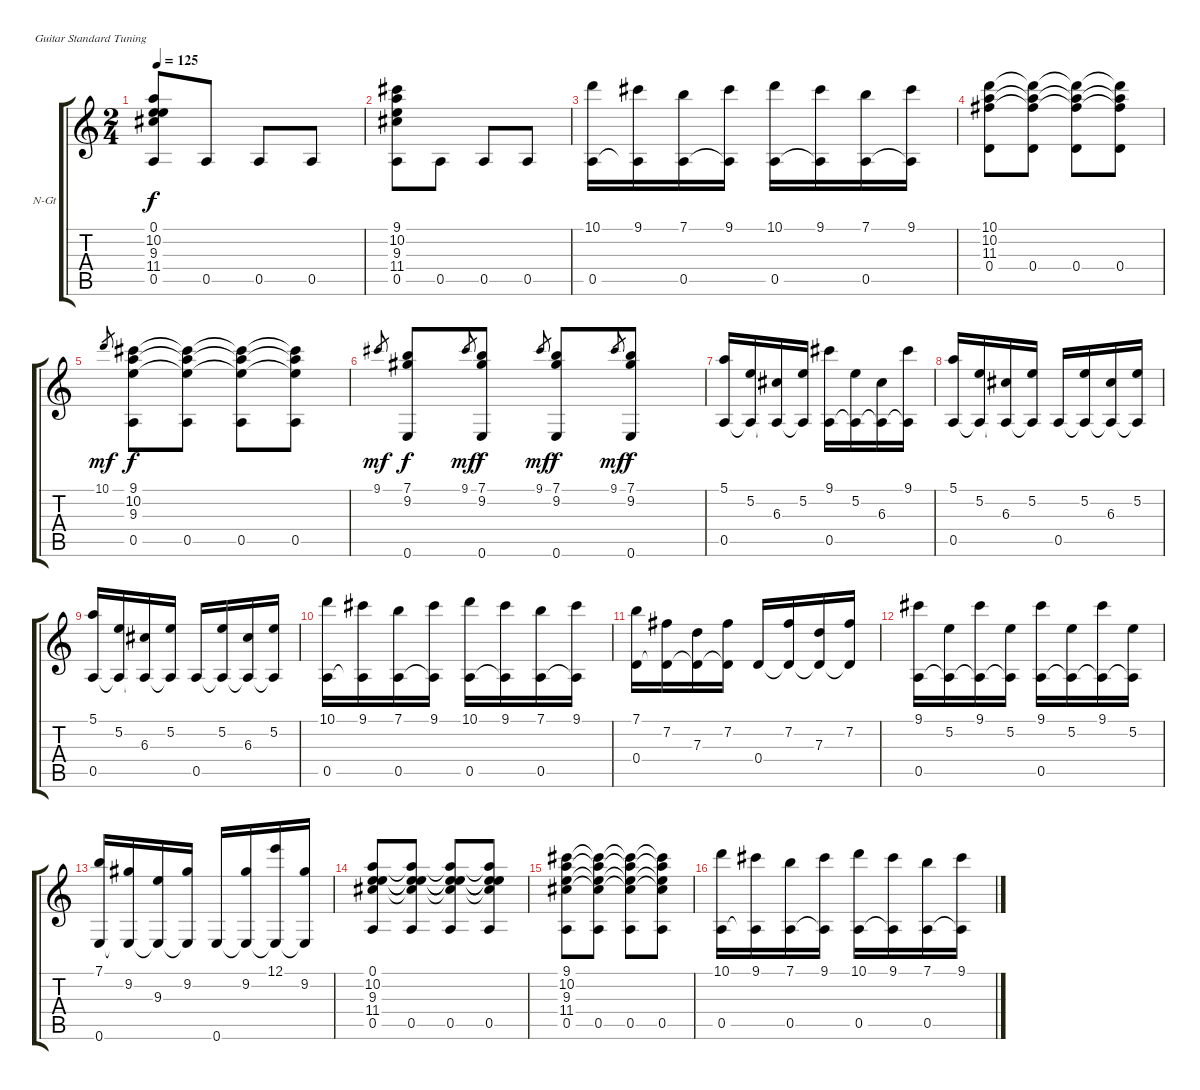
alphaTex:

\bracketExtendMode groupsimilarinstruments
\firstSystemTrackNameOrientation horizontal
\otherSystemsTrackNameOrientation horizontal
\track ("Piste 1" "N-Gt") {instrument acousticguitarnylon}
\staff {score tabs}
\tuning (E4 B3 G3 D3 A2 E2)
\ts (2 4)
\tempo 125
\clef g2
\ks c
(0.1 10.2 9.3 11.4 0.5).8{dy f} 0.5.8 0.5.8 0.5.8 |
(9.1 10.2 9.3 11.4 0.5).8 0.5.8 0.5.8 0.5.8 |
(10.1 0.5).16 (9.1 0.5{t}).16 (7.1 0.5).16 (9.1 0.5{t}).16 (10.1 0.5).16 (9.1 0.5{t}).16 (7.1 0.5).16 (9.1 0.5{t}).16 |
(10.1 10.2 11.3 0.4).8 (0.4 10.1{t} 10.2{t} 11.3{t}).8 (0.4 10.1{t} 10.2{t} 11.3{t}).8 (10.1{t} 10.2{t} 11.3{t} 0.4).8 |
10.1.8{gr dy mf} (9.1 10.2 9.3 0.5).8{dy f} (0.5 9.1{t} 10.2{t} 9.3{t}).8 (0.5 9.1{t} 10.2{t} 9.3{t}).8 (9.1{t} 10.2{t} 9.3{t} 0.5).8 |
9.1.8{gr dy mf} (7.1 9.2 0.6).8{dy f} 9.1.8{gr dy mf} (7.1 9.2 0.6).8{dy f} 9.1.8{gr dy mf} (7.1 9.2 0.6).8{dy f} 9.1.8{gr dy mf} (7.1 9.2 0.6).8{dy f} |
(5.1 0.5).16 (5.2 0.5{t}).16 (6.3 0.5{t}).16 (5.2 0.5{t}).16 (9.1 0.5).16 (5.2 0.5{t}).16 (6.3 0.5{t}).16 (9.1 0.5{t}).16 |
(5.1 0.5).16 (5.2 0.5{t}).16 (6.3 0.5{t}).16 (5.2 0.5{t}).16 0.5.16 (5.2 0.5{t}).16 (6.3 0.5{t}).16 (5.2 0.5{t}).16 |
(5.1 0.5).16 (5.2 0.5{t}).16 (6.3 0.5{t}).16 (5.2 0.5{t}).16 0.5.16 (5.2 0.5{t}).16 (6.3 0.5{t}).16 (5.2 0.5{t}).16 |
(10.1 0.5).16 (9.1 0.5{t}).16 (7.1 0.5).16 (9.1 0.5{t}).16 (10.1 0.5).16 (9.1 0.5{t}).16 (7.1 0.5).16 (9.1 0.5{t}).16 |
(7.1 0.4).16 (7.2 0.4{t}).16 (7.3 0.4{t}).16 (7.2 0.4{t}).16 0.4.16 (7.2 0.4{t}).16 (7.3 0.4{t}).16 (7.2 0.4{t}).16 |
(9.1 0.5).16 (5.2 0.5{t}).16 (9.1 0.5{t}).16 (5.2 0.5{t}).16 (9.1 0.5).16 (5.2 0.5{t}).16 (9.1 0.5{t}).16 (5.2 0.5{t}).16 |
(7.1 0.6).16 (9.2 0.6{t}).16 (9.3 0.6{t}).16 (9.2 0.6{t}).16 0.6.16 (9.2 0.6{t}).16 (12.1 0.6{t}).16 (9.2 0.6{t}).16 |
(0.1 10.2 9.3 11.4 0.5).8 (0.5 0.1{t} 10.2{t} 9.3{t} 11.4{t}).8 (0.5 0.1{t} 10.2{t} 9.3{t} 11.4{t}).8 (0.1{t} 10.2{t} 9.3{t} 11.4{t} 0.5).8 |
(9.1 10.2 9.3 11.4 0.5).8 (0.5 9.1{t} 10.2{t} 9.3{t} 11.4{t}).8 (0.5 9.1{t} 10.2{t} 9.3{t} 11.4{t}).8 (9.1{t} 10.2{t} 9.3{t} 11.4{t} 0.5).8 |
(10.1 0.5).16 (9.1 0.5{t}).16 (7.1 0.5).16 (9.1 0.5{t}).16 (10.1 0.5).16 (9.1 0.5{t}).16 (7.1 0.5).16 (9.1 0.5{t}).16
